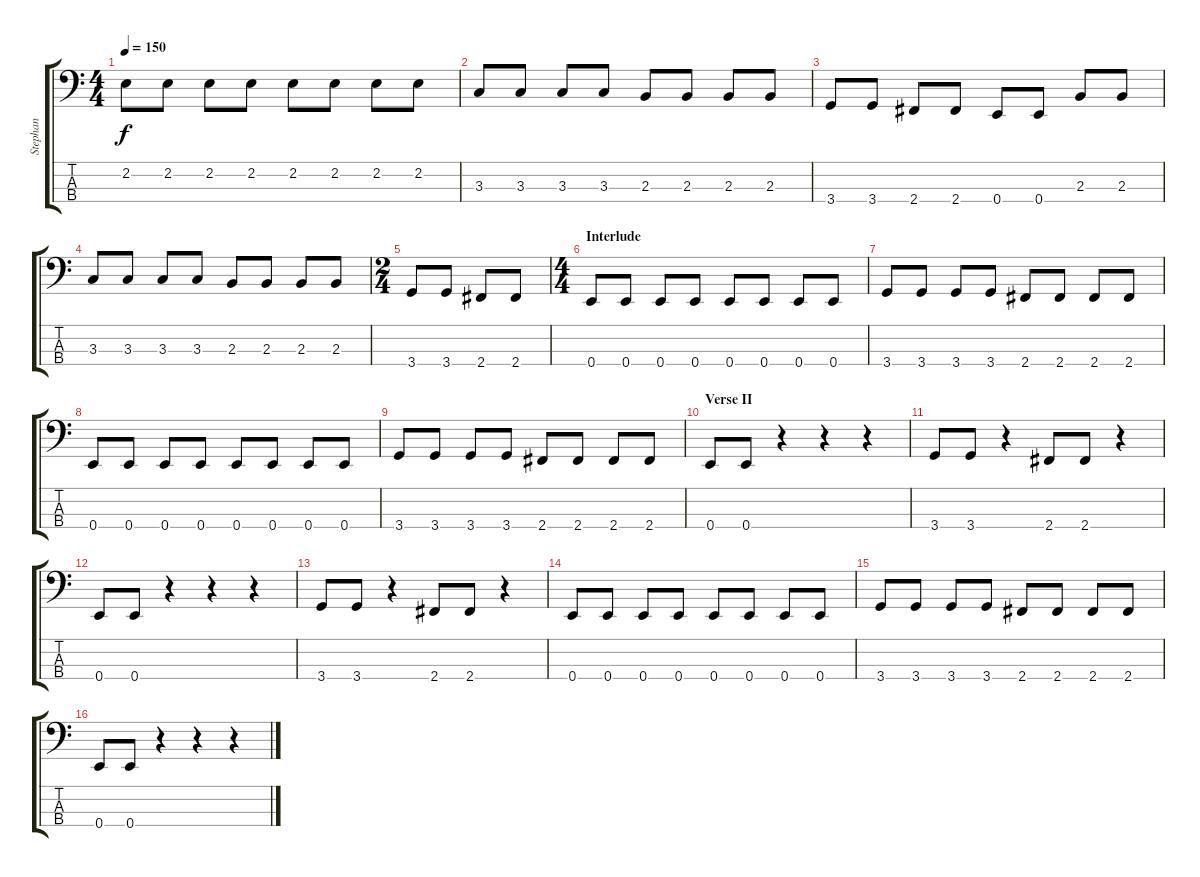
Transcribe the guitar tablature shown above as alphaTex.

\track ("Stephan" "Stephan") {instrument slapbass2}
\staff {score tabs}
\tuning (G2 D2 A1 E1) {hide}
\ts (4 4)
\tempo 150
\clef f4
\ks c
2.2.8{dy f} 2.2.8 2.2.8 2.2.8 2.2.8 2.2.8 2.2.8 2.2.8 |
3.3.8 3.3.8 3.3.8 3.3.8 2.3.8 2.3.8 2.3.8 2.3.8 |
3.4.8 3.4.8 2.4.8 2.4.8 0.4.8 0.4.8 2.3.8 2.3.8 |
3.3.8 3.3.8 3.3.8 3.3.8 2.3.8 2.3.8 2.3.8 2.3.8 |
\ts (2 4)
3.4.8 3.4.8 2.4.8 2.4.8 |
\ts (4 4)
\section ("" "Interlude")
0.4.8 0.4.8 0.4.8 0.4.8 0.4.8 0.4.8 0.4.8 0.4.8 |
3.4.8 3.4.8 3.4.8 3.4.8 2.4.8 2.4.8 2.4.8 2.4.8 |
0.4.8 0.4.8 0.4.8 0.4.8 0.4.8 0.4.8 0.4.8 0.4.8 |
3.4.8 3.4.8 3.4.8 3.4.8 2.4.8 2.4.8 2.4.8 2.4.8 |
\section ("" "Verse II")
0.4.8 0.4.8 r.4 r.4 r.4 |
3.4.8 3.4.8 r.4 2.4.8 2.4.8 r.4 |
0.4.8 0.4.8 r.4 r.4 r.4 |
3.4.8 3.4.8 r.4 2.4.8 2.4.8 r.4 |
0.4.8 0.4.8 0.4.8 0.4.8 0.4.8 0.4.8 0.4.8 0.4.8 |
3.4.8 3.4.8 3.4.8 3.4.8 2.4.8 2.4.8 2.4.8 2.4.8 |
0.4.8 0.4.8 r.4 r.4 r.4
